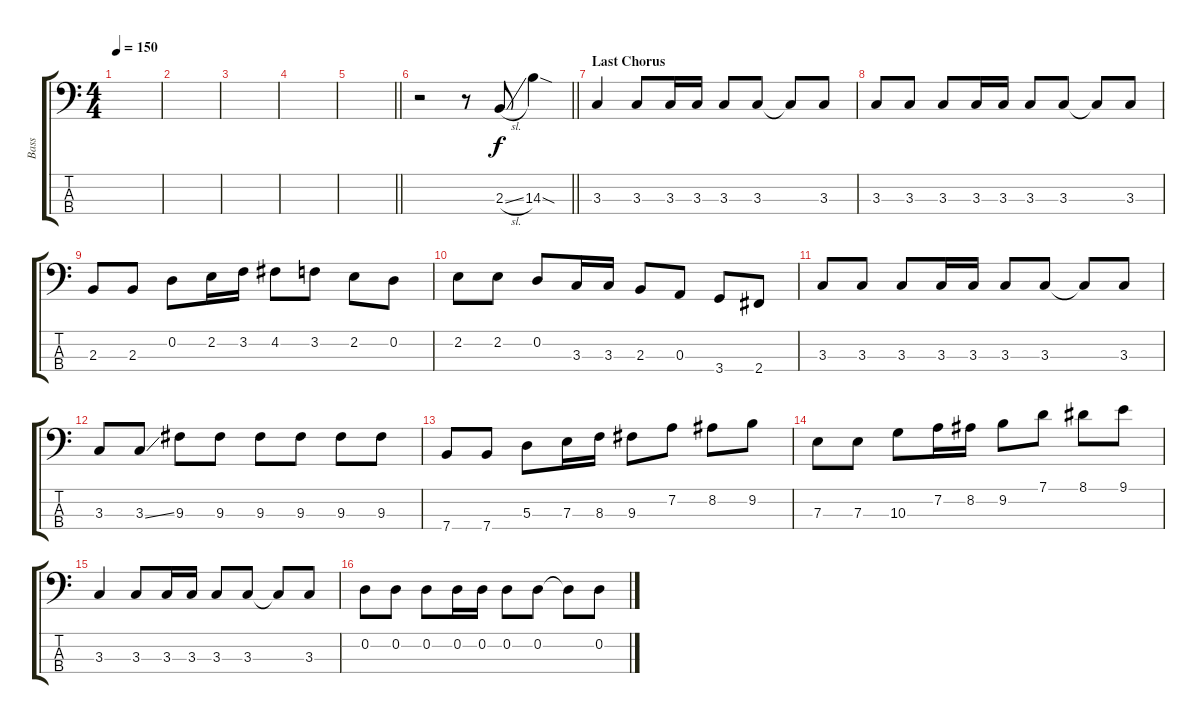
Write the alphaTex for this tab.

\track ("Bass" "Bass") {instrument electricbassfinger}
\staff {score tabs}
\tuning (G2 D2 A1 E1) {hide}
\ts (4 4)
\tempo 150
\clef f4
\ks c
|
|
|
|
\barLineRight lightlight
|
\barLineRight lightlight
r.2 r.8 2.3{sl}.8 14.3{sod}.4 |
\section ("" "Last Chorus")
3.3.4 3.3.8 3.3.16 3.3.16 3.3.8 3.3.8 3.3{t}.8 3.3.8 |
3.3.8 3.3.8 3.3.8 3.3.16 3.3.16 3.3.8 3.3.8 3.3{t}.8 3.3.8 |
2.3.8 2.3.8 0.2.8 2.2.16 3.2.16 4.2.8 3.2.8 2.2.8 0.2.8 |
2.2.8 2.2.8 0.2.8 3.3.16 3.3.16 2.3.8 0.3.8 3.4.8 2.4.8 |
3.3.8 3.3.8 3.3.8 3.3.16 3.3.16 3.3.8 3.3.8 3.3{t}.8 3.3.8 |
3.3.8 3.3{ss}.8 9.3.8 9.3.8 9.3.8 9.3.8 9.3.8 9.3.8 |
7.4.8 7.4.8 5.3.8 7.3.16 8.3.16 9.3.8 7.2.8 8.2.8 9.2.8 |
7.3.8 7.3.8 10.3.8 7.2.16 8.2.16 9.2.8 7.1.8 8.1.8 9.1.8 |
3.3.4 3.3.8 3.3.16 3.3.16 3.3.8 3.3.8 3.3{t}.8 3.3.8 |
0.2.8 0.2.8 0.2.8 0.2.16 0.2.16 0.2.8 0.2.8 0.2{t}.8 0.2.8
